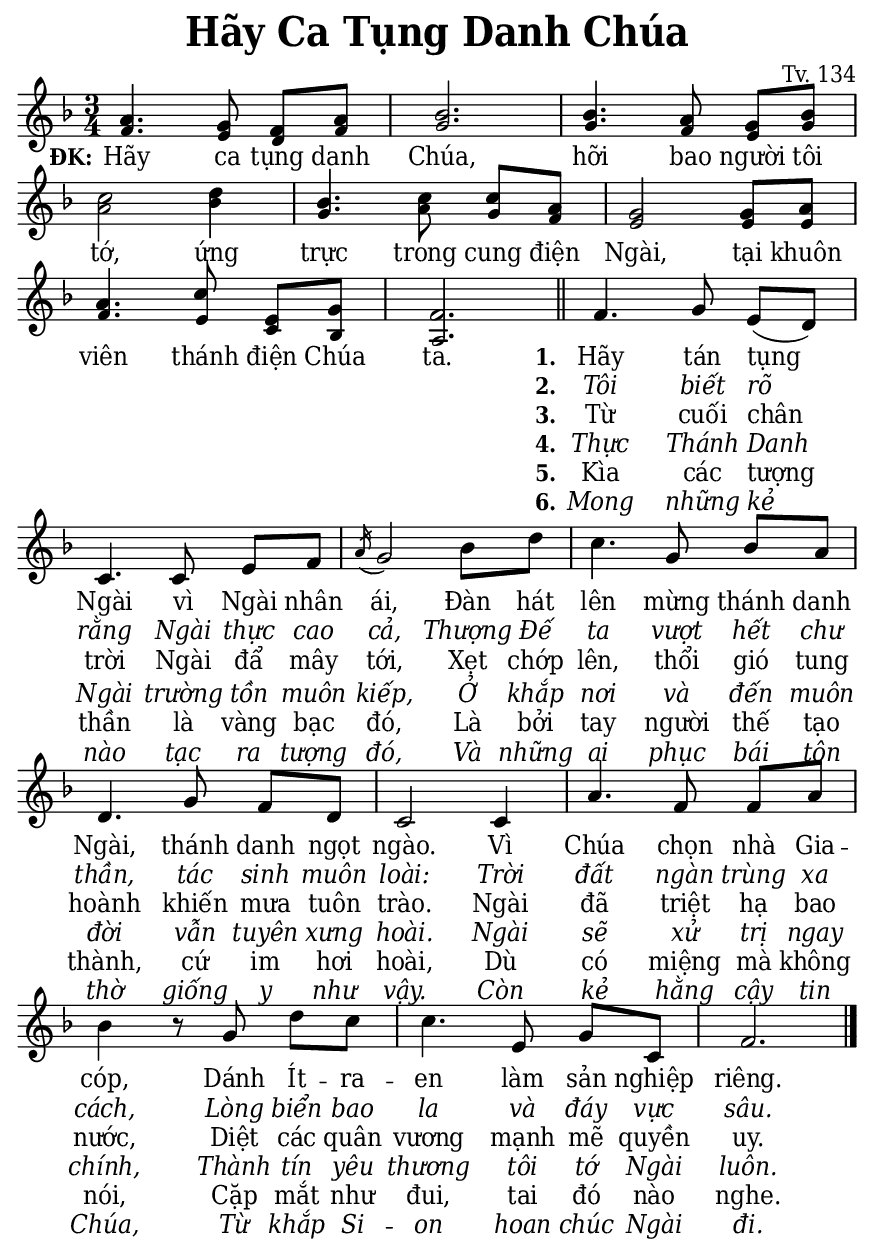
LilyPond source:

% Cài đặt chung\
\version "2.22.1"
\include "english.ly"

\header {
  title = \markup { \fontsize #1 "Hãy Ca Tụng Danh Chúa" }
  composer = "Tv. 134"
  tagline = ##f
}

% Nhạc phiên khúc
nhacPhienKhucSop = \relative c'' {
  a4. g8 f a |
  bf2. |
  bf4. a8 g bf |
  c2 d4 |
  bf4. c8 c a |
  g2 g8 a |
  a4. c8 e, g |
  f2. \bar "||"
  
  f4. g8 e (d) |
  c4. c8 e f |
  \slashedGrace { a16 ( } g2) bf8 d |
  c4. g8 bf a |
  d,4. g8 f d |
  c2 c4 |
  a'4. f8 f a |
  bf4 r8 g d' c |
  c4. e,8 g c, |
  f2. \bar "|."
}

nhacPhienKhucAlto = \relative c' {
  f4. e8 d f |
  g2. |
  g4. f8 e g |
  a2 bf4 |
  g4. a8 g f |
  e2 e8 e |
  f4. e8 c bf |
  a2.
}

% Lời phiên khúc
loiPhienKhucSop = \lyrics {
  \set stanza = "ĐK:"
  Hãy ca tụng danh Chúa,
  hỡi bao người tôi tớ,
  ứng trực trong cung điện Ngài,
  tại khuôn viên thánh điện Chúa ta.
  <<
    {
      \set stanza = "1."
      Hãy tán tụng Ngài vì Ngài nhân ái,
      Đàn hát lên mừng thánh danh Ngài,
      thánh danh ngọt ngào.
      Vì Chúa chọn nhà Gia -- cóp,
      Dánh Ít -- ra -- en làm sản nghiệp riêng.
    }
    \new Lyrics {
	    \set associatedVoice = "beSop"
	    \set stanza = "2."
      \override Lyrics.LyricText.font-shape = #'italic
	    Tôi biết rõ rằng Ngài thực cao cả,
	    Thượng Đế ta vượt hết chư thần, tác sinh muôn loài:
	    Trời đất ngàn trùng xa cách,
	    Lòng biển bao la và đáy vực sâu.
    }
    \new Lyrics {
	    \set associatedVoice = "beSop"
	    \set stanza = "3."
	    Từ cuối chân trời Ngài đẩ  mây tới,
	    Xẹt chớp lên, thổi gió tung hoành
	    khiến mưa tuôn trào.
	    Ngài đã triệt hạ bao nước,
	    Diệt các quân vương mạnh mẽ quyền uy.
    }
    \new Lyrics {
	    \set associatedVoice = "beSop"
	    \set stanza = "4."
      \override Lyrics.LyricText.font-shape = #'italic
	    Thực Thánh Danh Ngài trường tồn muôn kiếp,
	    Ở khắp nơi và đến muôn đời vẫn tuyên xưng hoài.
	    Ngài sẽ xử trị ngay chính,
	    Thành tín yêu thương tôi tớ Ngài luôn.
    }
    \new Lyrics {
	    \set associatedVoice = "beSop"
	    \set stanza = "5."
	    Kìa các tượng thần là vàng bạc đó,
	    Là bởi tay người thế tạo thành,
	    cứ im hơi hoài,
	    Dù có miệng mà không nói,
	    Cặp mắt như đui, tai đó nào nghe.
    }
    \new Lyrics {
	    \set associatedVoice = "beSop"
	    \set stanza = "6."
      \override Lyrics.LyricText.font-shape = #'italic
	    Mong những kẻ nào tạc ra tượng đó,
	    Và những ai phục bái tôn thờ giống y như vậy.
	    Còn kẻ hằng cậy tin Chúa,
	    Từ khắp Si -- on hoan chúc Ngài đi.
    }
  >>
}

% Dàn trang
\paper {
  #(set-paper-size "a5")
  top-margin = 0.5\mm
  bottom-margin = 0.5\mm
  left-margin = 3\mm
  right-margin = 3\mm
  indent = #0
  #(define fonts
	 (make-pango-font-tree "Deja Vu Serif Condensed"
	 		       "Deja Vu Serif Condensed"
			       "Deja Vu Serif Condensed"
			       (/ 20 20)))
  print-page-number = ##f
  page-count = #1
}

TongNhip = {
  \key f \major \time 3/4
  \set Timing.beamExceptions = #'()
  \set Timing.baseMoment = #(ly:make-moment 1/4)
}

% Đổi kích thước nốt cho bè phụ
notBePhu =
#(define-music-function (font-size music) (number? ly:music?)
   (for-some-music
     (lambda (m)
       (if (music-is-of-type? m 'rhythmic-event)
           (begin
             (set! (ly:music-property m 'tweaks)
                   (cons `(font-size . ,font-size)
                         (ly:music-property m 'tweaks)))
             #t)
           #f))
     music)
   music)

\score {
  \new ChoirStaff <<
    \new Staff \with {
        \consists "Merge_rests_engraver"
        printPartCombineTexts = ##f
      }
      <<
      \new Voice \TongNhip \partCombine 
        \nhacPhienKhucSop
        \notBePhu -1 { \nhacPhienKhucAlto }
      \new NullVoice = beSop \nhacPhienKhucSop
      \new Lyrics \lyricsto beSop \loiPhienKhucSop
      >>
  >>
  \layout {
    \override Lyrics.LyricSpace.minimum-distance = #0.7
    \override Score.BarNumber.break-visibility = ##(#f #f #f)
    \override Score.SpacingSpanner.uniform-stretching = ##t
  } 
}
